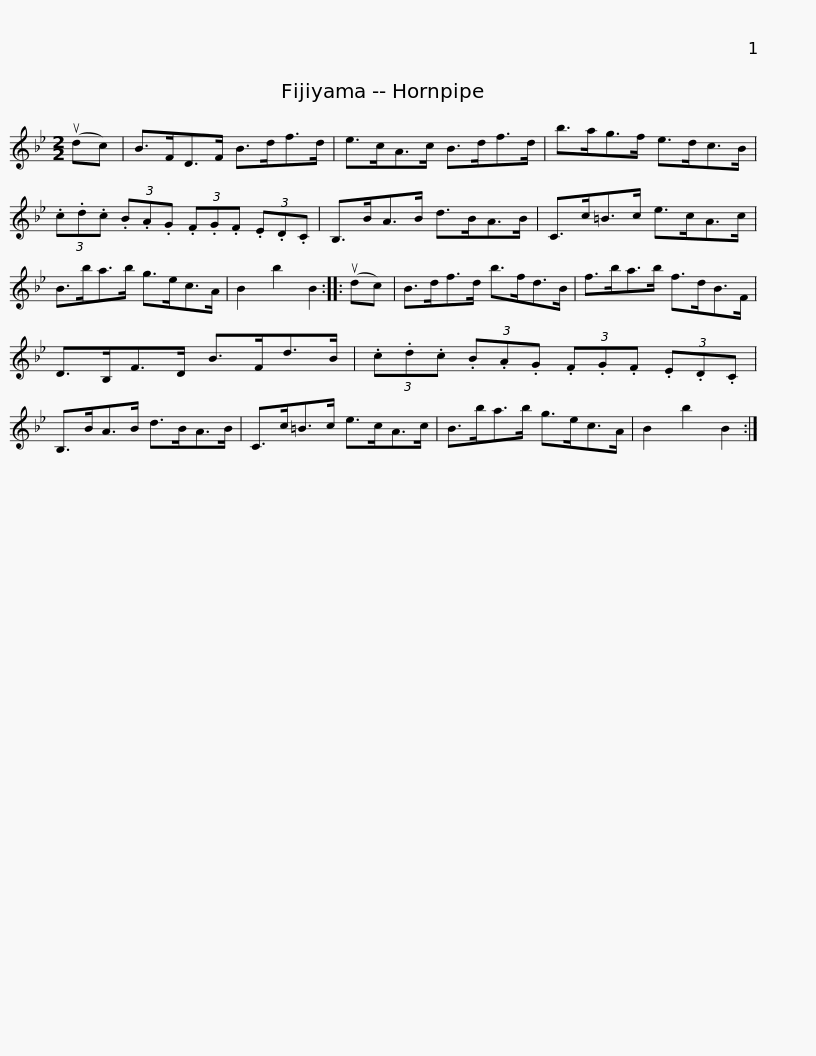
X:1
L:1/8
M:2/2
I:linebreak $
K:Bb
V:1 treble
V:1
 (udc) | B>FD>F B>df>d | e>cA>c B>df>d | b>ag>f e>dc>B | (3.c.d.c (3.B.A.G (3.F.G.F (3.E.D.C |$ %5
 B,>BA>B d>BA>B | C>c=B>c e>cA>c | B>ba>b g>ec>A | B2 b2 B2 :: (udc) |$ %10
 B>df>d b>fd>B | f>ba>b f>dB>F | D>B,F>D B>Fd>B | (3.c.d.c (3.B.A.G (3.F.G.F (3.E.D.C |$ B,>BA>B d>BA>B | %15
 C>c=B>c e>cA>c | B>ba>b g>ec>A | B2 b2 B2 :| %18
